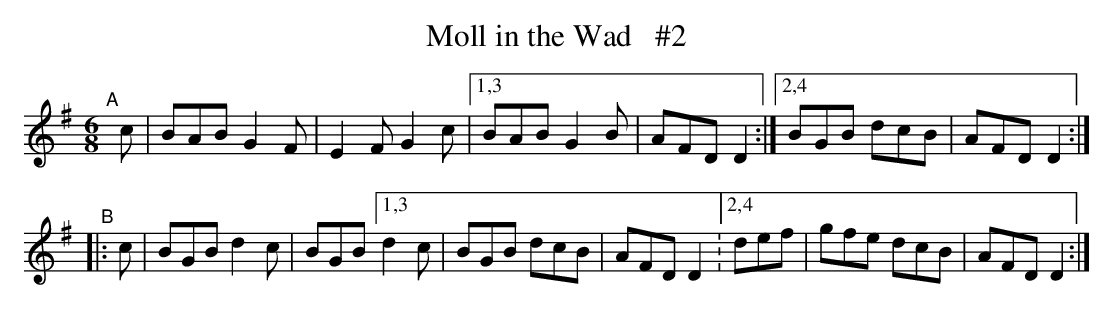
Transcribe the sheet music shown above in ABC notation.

X:1
T: Moll in the Wad   #2
M: 6/8
L: 1/8
K: Dmix
"^A"\
[|]c | BAB G2F | E2F G2c |[1,3 BAB G2B | AFD D2 \
                        :|[2,4 BGB dcB | AFD D2 :|
"^B"\
|: c | BGB d2c | BGB [1,3 d2c | BGB dcB | AFD D2 \
                    :[2,4 def | gfe dcB | AFD D2 :|
